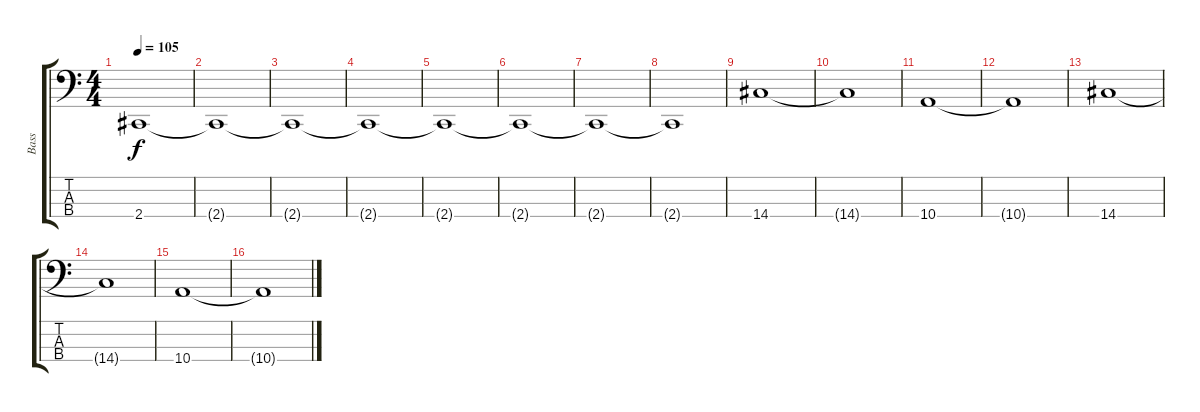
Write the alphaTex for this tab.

\track ("Bass" "Bass") {instrument electricbassfinger}
\staff {score tabs}
\tuning (E3 B2 Gb2 B0) {hide}
\ts (4 4)
\tempo 105
\clef f4
\ks c
2.4.1{dy f} |
2.4{t}.1 |
2.4{t}.1 |
2.4{t}.1 |
2.4{t}.1 |
2.4{t}.1 |
2.4{t}.1 |
2.4{t}.1 |
14.4.1 |
14.4{t}.1 |
10.4.1 |
10.4{t}.1 |
14.4.1 |
14.4{t}.1 |
10.4.1 |
10.4{t}.1
